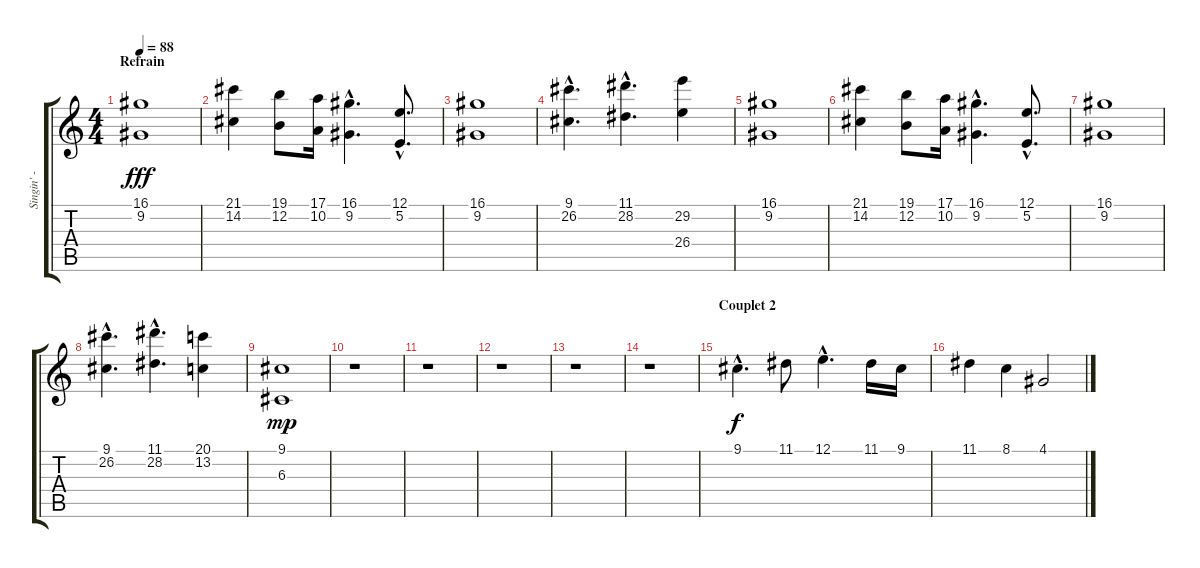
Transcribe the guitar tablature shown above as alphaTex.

\track ("Singin' - Sandra" "Singin' - ") {instrument oboe}
\staff {score tabs}
\tuning (E4 B3 G3 D3 A2 E2) {hide}
\ts (4 4)
\section ("" "Refrain")
\tempo 88
\clef g2
\ks c
(16.1 9.2).1{dy fff} |
(21.1 14.2).4 (19.1 12.2).8 (17.1 10.2).16 (16.1{hac} 9.2{hac}).4{d} (12.1{hac} 5.2{hac}).8{d} |
(16.1 9.2).1 |
(9.1{hac} 26.2{hac}).4{d} (11.1{hac} 28.2{hac}).4{d} (29.2 26.4).4 |
(16.1 9.2).1 |
(21.1 14.2).4 (19.1 12.2).8 (17.1 10.2).16 (16.1{hac} 9.2{hac}).4{d} (12.1{hac} 5.2{hac}).8{d} |
(16.1 9.2).1 |
(9.1{hac} 26.2{hac}).4{d} (11.1{hac} 28.2{hac}).4{d} (20.1 13.2).4 |
(9.1 6.3).1{dy mp volume 8} |
r.1 |
r.1 |
r.1 |
r.1 |
r.1 |
\section ("" "Couplet 2")
9.1{hac}.4{d dy f volume 16} 11.1.8 12.1{hac}.4{d} 11.1.16 9.1.16 |
11.1.4 8.1.4 4.1.2
